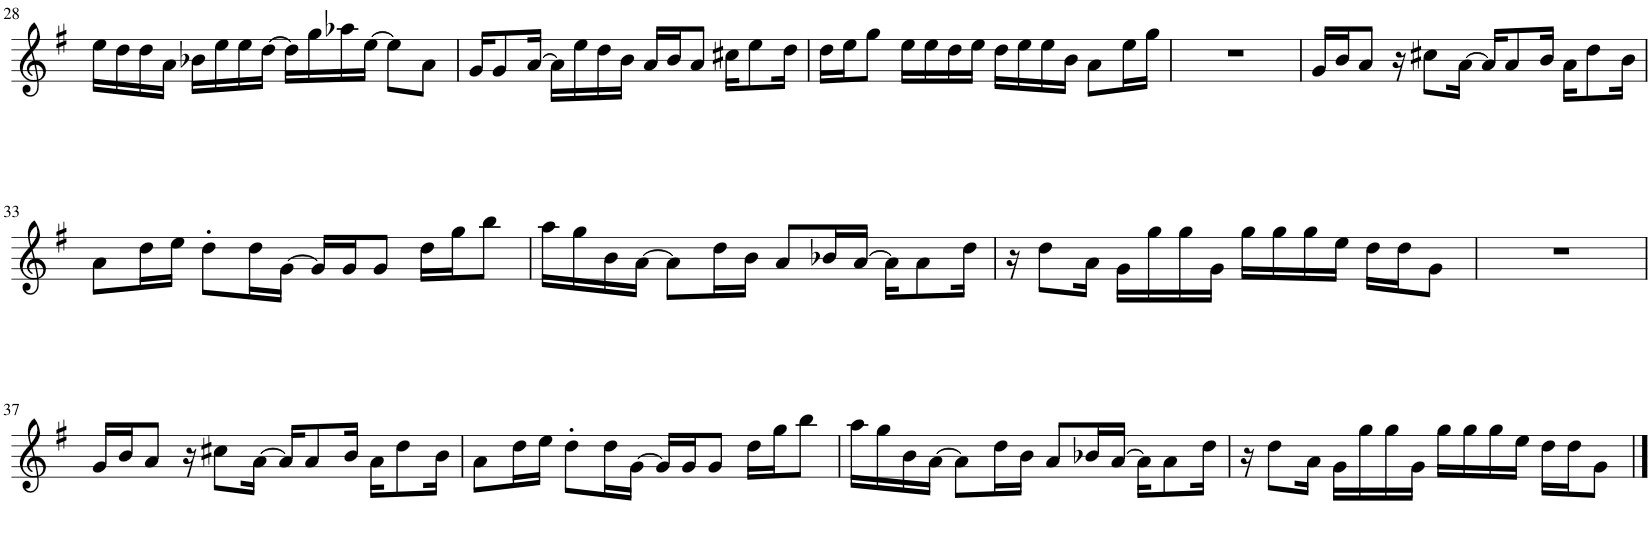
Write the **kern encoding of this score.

**kern
*part1
*staff1
*I"Piano
*I'Pno.
!!LO:PB:g=z
*clefG2
*k[f#]
*M4/4
=28
16ee\LL
16dd\
16dd\
16a\JJ
16b-X\LL
16ee\
16ee\
[16dd\JJ
16dd\LL]
16gg\
16aa-X\
[16ee\JJ
8ee\L]
8a\J
=29
16g/KL
8g/
[16a/Jk
16a\LL]
16ee\
16dd\
16b\JJ
16a/LL
16b/J
8a/J
16cc#X\KL
8ee\
16dd\Jk
=30
16dd\LL
16ee\J
8gg\J
16ee\LL
16ee\
16dd\
16ee\JJ
16dd\LL
16ee\
16ee\
16b\JJ
8a\L
16ee\L
16gg\JJ
=31
1r
=32
16g/LL
16b/J
8a/J
16r
8cc#X\L
[16a\Jk
16a/KL]
8a/
16b/Jk
16a\KL
8dd\
16b\Jk
!!LO:LB:g=z
=33
8a\L
16dd\L
16ee\JJ
8dd'\L
16dd\L
[16g\JJ
16g/LL]
16g/J
8g/J
16dd\LL
16gg\J
8bb\J
=34
16aa\LL
16gg\
16b\
[16a\JJ
8a\L]
16dd\L
16b\JJ
8a/L
16b-X/L
[16a/JJ
16a\KL]
8a\
16dd\Jk
=35
16r
8dd\L
16a\Jk
16g\LL
16gg\
16gg\
16g\JJ
16gg\LL
16gg\
16gg\
16ee\JJ
16dd\LL
16dd\J
8g\J
=36
1r
!!LO:LB:g=z
=37
16g/LL
16b/J
8a/J
16r
8cc#X\L
[16a\Jk
16a/KL]
8a/
16b/Jk
16a\KL
8dd\
16b\Jk
=38
8a\L
16dd\L
16ee\JJ
8dd'\L
16dd\L
[16g\JJ
16g/LL]
16g/J
8g/J
16dd\LL
16gg\J
8bb\J
=39
16aa\LL
16gg\
16b\
[16a\JJ
8a\L]
16dd\L
16b\JJ
8a/L
16b-X/L
[16a/JJ
16a\KL]
8a\
16dd\Jk
=40
16r
8dd\L
16a\Jk
16g\LL
16gg\
16gg\
16g\JJ
16gg\LL
16gg\
16gg\
16ee\JJ
16dd\LL
16dd\J
8g\J
==
*-
